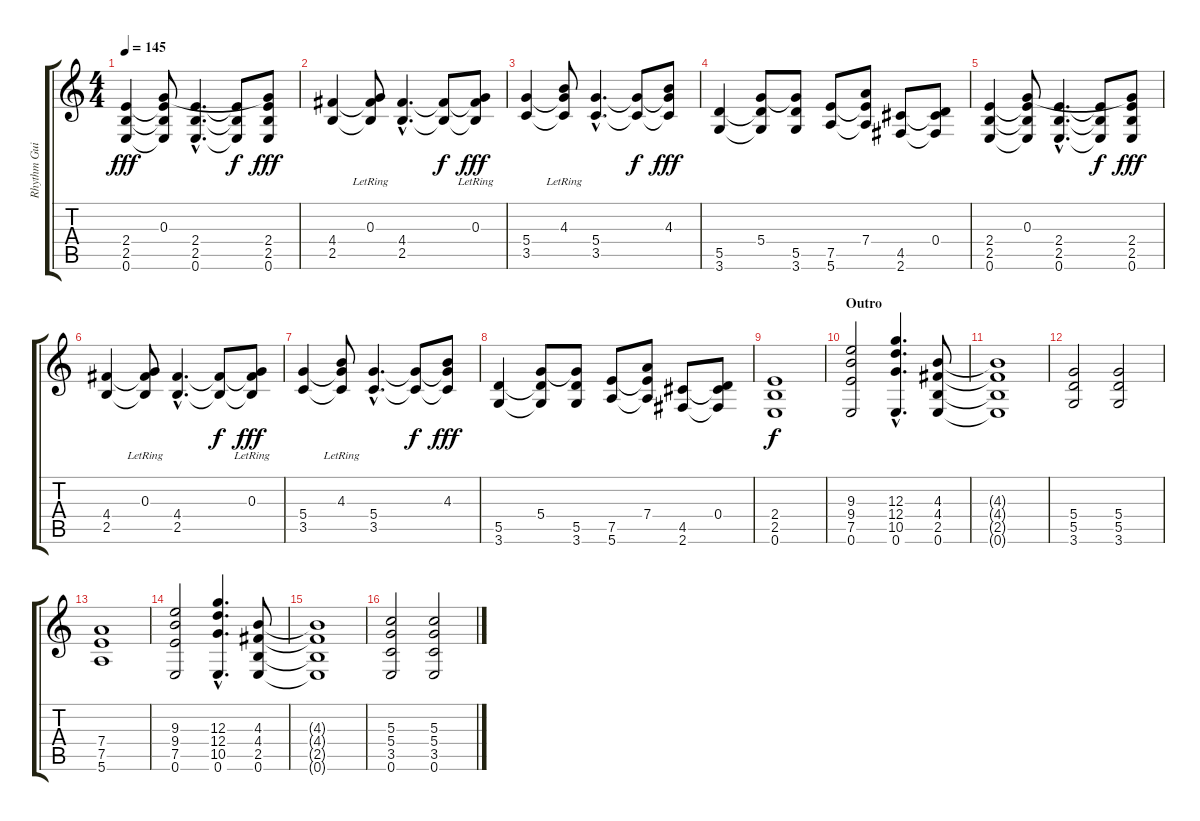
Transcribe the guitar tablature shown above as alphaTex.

\track ("Rhythm Guitar" "Rhythm Gui") {instrument distortionguitar}
\staff {score tabs}
\tuning (E4 B3 G3 D3 A2 E2) {hide}
\ts (4 4)
\tempo 145
\clef g2
\ks c
(2.4 2.5 0.6).4{dy fff instrument acousticguitarsteel} (0.3 2.4{t} 2.5{t} 0.6{t}).8 (2.4{hac} 2.5{hac} 0.6{hac}).4{d} (2.4{t} 2.5{t} 0.6{t}).8{dy f} (0.3{t} 2.4 2.5 0.6).8{dy fff} |
(4.4 2.5).4{instrument acousticguitarsteel} (0.3{lr} 4.4{t} 2.5{t}).8 (4.4{hac} 2.5{hac}).4{d} (4.4{t} 2.5{t}).8{dy f} (0.3{lr} 4.4{t} 2.5{t}).8{dy fff} |
(5.4 3.5).4{instrument acousticguitarsteel} (4.3{lr} 5.4{t} 3.5{t}).8 (5.4{hac} 3.5{hac}).4{d} (5.4{t} 3.5{t}).8{dy f} (4.3 5.4{t} 3.5{t}).8{dy fff} |
(5.5 3.6).4{instrument acousticguitarsteel} (5.4 5.5{t} 3.6{t}).8 (5.4{t} 5.5 3.6).8 (7.5 5.6).8 (7.4 7.5{t} 5.6{t}).8 (4.5 2.6).8 (0.4 4.5{t} 2.6{t}).8 |
(2.4 2.5 0.6).4{instrument acousticguitarsteel} (0.3 2.4{t} 2.5{t} 0.6{t}).8 (2.4{hac} 2.5{hac} 0.6{hac}).4{d} (2.4{t} 2.5{t} 0.6{t}).8{dy f} (0.3{t} 2.4 2.5 0.6).8{dy fff} |
(4.4 2.5).4{instrument acousticguitarsteel} (0.3{lr} 4.4{t} 2.5{t}).8 (4.4{hac} 2.5{hac}).4{d} (4.4{t} 2.5{t}).8{dy f} (0.3{lr} 4.4{t} 2.5{t}).8{dy fff} |
(5.4 3.5).4{instrument acousticguitarsteel} (4.3{lr} 5.4{t} 3.5{t}).8 (5.4{hac} 3.5{hac}).4{d} (5.4{t} 3.5{t}).8{dy f} (4.3 5.4{t} 3.5{t}).8{dy fff} |
(5.5 3.6).4{instrument acousticguitarsteel} (5.4 5.5{t} 3.6{t}).8 (5.4{t} 5.5 3.6).8 (7.5 5.6).8 (7.4 7.5{t} 5.6{t}).8 (4.5 2.6).8 (0.4 4.5{t} 2.6{t}).8 |
(2.4 2.5 0.6).1{dy f instrument acousticguitarsteel} |
\section ("" "Outro")
(9.3 9.4 7.5 0.6).2{instrument acousticguitarsteel} (12.3{hac} 12.4{hac} 10.5{hac} 0.6{hac}).4{d} (4.3 4.4 2.5 0.6).8 |
(4.3{t} 4.4{t} 2.5{t} 0.6{t}).1{instrument acousticguitarsteel} |
(5.4 5.5 3.6).2{instrument acousticguitarsteel} (5.4 5.5 3.6).2 |
(7.4 7.5 5.6).1{instrument acousticguitarsteel} |
(9.3 9.4 7.5 0.6).2{instrument acousticguitarsteel} (12.3{hac} 12.4{hac} 10.5{hac} 0.6{hac}).4{d} (4.3 4.4 2.5 0.6).8 |
(4.3{t} 4.4{t} 2.5{t} 0.6{t}).1{instrument acousticguitarsteel} |
(5.3 5.4 3.5 0.6).2{instrument acousticguitarsteel} (5.3 5.4 3.5 0.6).2
